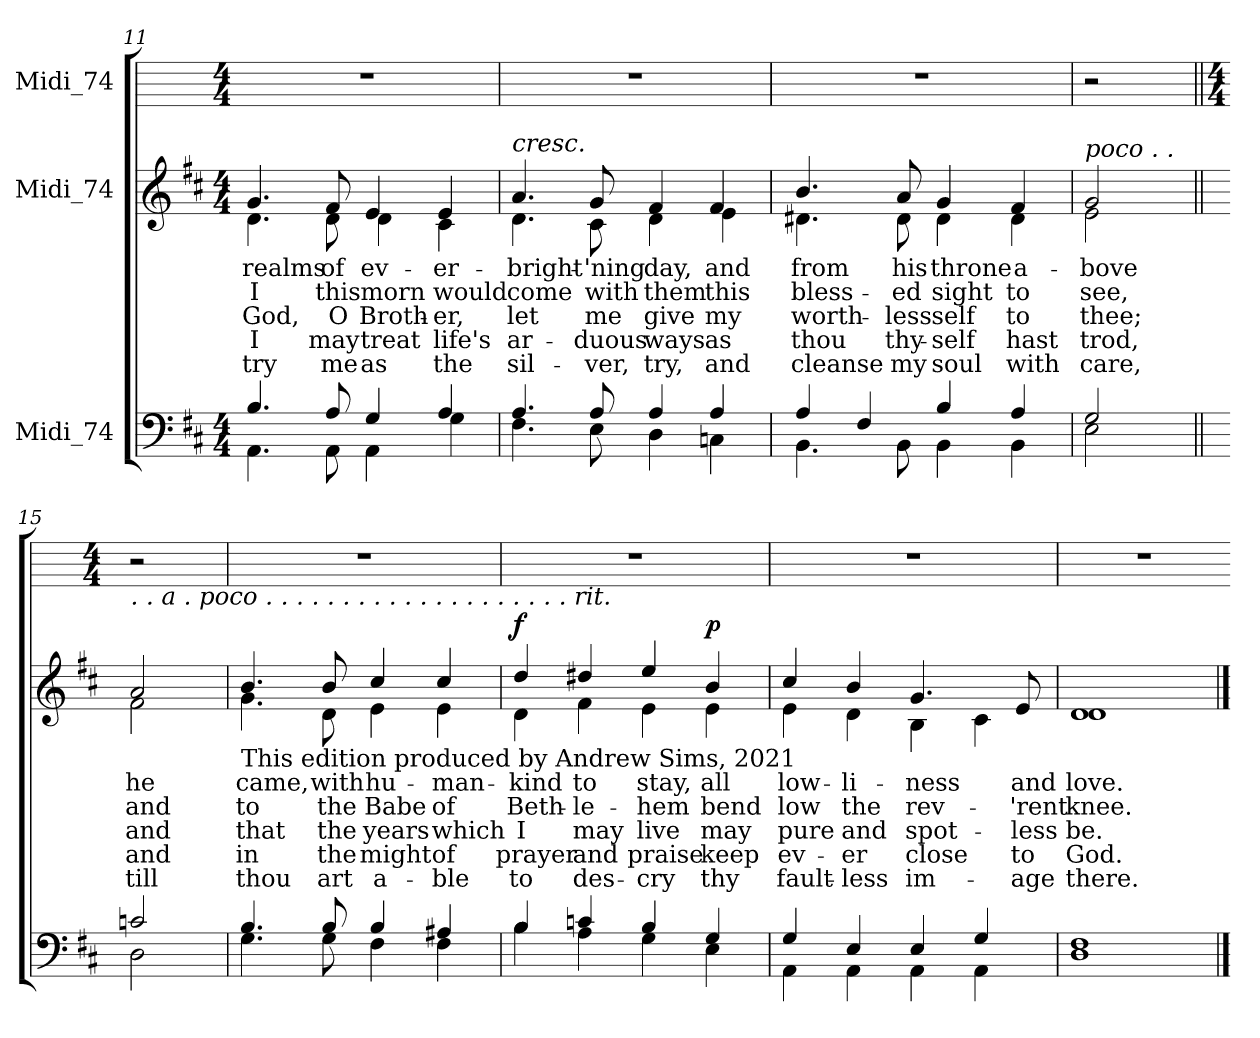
**kern	**kern	**text	**text	**text	**text	**text	**dynam	**kern
*part3	*part2	*part2	*part2	*part2	*part2	*part2	*part2	*part1
*staff3	*staff2	*staff2	*staff2	*staff2	*staff2	*staff2	*staff2	*staff1
*I"Midi_74	*I"Midi_74	*	*	*	*	*	*	*I"Midi_74
*clefF4	*clefG2	*	*	*	*	*	*	*
*k[f#c#]	*k[f#c#]	*	*	*	*	*	*	*
*D:	*D:	*	*	*	*	*	*	*
*M4/4	*M4/4	*	*	*	*	*	*	*M4/4
=11	=11	=11	=11	=11	=11	=11	=11	=11
*^	*	*	*	*	*	*	*	*
!	!	!	!LO:LY:b	!LO:LY:b	!LO:LY:b	!LO:LY:b	!LO:LY:b	!	!
*	*	*^	*	*	*	*	*	*	*
4.B/	4.AA\	4.g/	4.d\	realms	I	God,	I	try	.	1r
!	!	!	!	!LO:LY:b	!LO:LY:b	!LO:LY:b	!LO:LY:b	!LO:LY:b	!	!
8A/	8AA\	8f#/	8d\	of	this	O	may	me	.	.
!	!	!	!	!LO:LY:b	!LO:LY:b	!LO:LY:b	!LO:LY:b	!LO:LY:b	!	!
4G/	4AA\	4e/	4d\	ev-	-morn	Broth-	-treat	as	.	.
!	!	!	!	!LO:LY:b	!LO:LY:b	!LO:LY:b	!LO:LY:b	!LO:LY:b	!	!
4A/	4G\	4e/	4c#\	er-	-would	er,	life's	the	.	.
=12	=12	=12	=12	=12	=12	=12	=12	=12	=12	=12
!	!	!LO:TX:a:i:t=cresc.	!	!	!	!	!	!	!	!
!	!	!	!	!LO:LY:b	!LO:LY:b	!LO:LY:b	!LO:LY:b	!LO:LY:b	!	!
4.A/	4.F#\	4.a/	4.d\	bright-	-come	let	ar-	-sil-	.	1r
!	!	!	!	!LO:LY:b	!LO:LY:b	!LO:LY:b	!LO:LY:b	!LO:LY:b	!	!
8A/	8E\	8g/	8c#\	-'ning	with	me	duous	ver,	.	.
!	!	!	!	!LO:LY:b	!LO:LY:b	!LO:LY:b	!LO:LY:b	!LO:LY:b	!	!
4A/	4D\	4f#/	4d\	day,	them	give	ways	try,	.	.
!	!	!	!	!LO:LY:b	!LO:LY:b	!LO:LY:b	!LO:LY:b	!LO:LY:b	!	!
4A/	4Cn\	4f#/	4e\	and	this	my	as	and	.	.
=13	=13	=13	=13	=13	=13	=13	=13	=13	=13	=13
!	!	!	!	!LO:LY:b	!LO:LY:b	!LO:LY:b	!LO:LY:b	!LO:LY:b	!	!
4A/	4.BB\	4.b/	4.d#X\	from	bless-	-worth-	-thou	cleanse	.	1r
4F#/	.	.	.	.	.	.	.	.	.	.
!	!	!	!	!LO:LY:b	!LO:LY:b	!LO:LY:b	!LO:LY:b	!LO:LY:b	!	!
.	8BB\	8a/	8d#\	his	ed	less	thy-	-my	.	.
!	!	!	!	!LO:LY:b	!LO:LY:b	!LO:LY:b	!LO:LY:b	!LO:LY:b	!	!
4B/	4BB\	4g/	4d#\	throne	sight	self	self	soul	.	.
!	!	!	!	!LO:LY:b	!LO:LY:b	!LO:LY:b	!LO:LY:b	!LO:LY:b	!	!
4A/	4BB\	4f#/	4d#\	a-	-to	to	hast	with	.	.
=14	=14	=14	=14	=14	=14	=14	=14	=14	=14	=14
!	!	!LO:TX:a:i:t=poco   .   .	!	!	!	!	!	!	!	!
!	!	!	!	!LO:LY:b	!LO:LY:b	!LO:LY:b	!LO:LY:b	!LO:LY:b	!	!
2G/	2E\	2g/	2e\	bove	see,	thee;	trod,	care,	.	2r
!!LO:LB:g=z
=15||	=15||	=15||	=15||	=15||	=15||	=15||	=15||	=15||	=15||	=15||
*	*	*	*	*	*	*	*	*	*	*M4/4
!	!	!LO:TX:a:i:t=.   .   a   .   poco   .   .   .   .   .   .   .   .   .   .   .   .   .   .   .   .   .   .   .   .   rit.	!	!	!	!	!	!	!	!
!	!	!	!	!LO:LY:b	!LO:LY:b	!LO:LY:b	!LO:LY:b	!LO:LY:b	!	!
2cn/	2D\	2a/	2f#\	he	and	and	and	till	.	2r
=16	=16	=16	=16	=16	=16	=16	=16	=16	=16	=16
!	!	!LO:TX:b:t=This edition produced by Andrew Sims, 2021	!	!	!	!	!	!	!	!
!	!	!	!	!LO:LY:b	!LO:LY:b	!LO:LY:b	!LO:LY:b	!LO:LY:b	!	!
4.B/	4.G\	4.b/	4.g\	came,	to	that	in	thou	.	1r
!	!	!	!	!LO:LY:b	!LO:LY:b	!LO:LY:b	!LO:LY:b	!LO:LY:b	!	!
8B/	8G\	8b/	8d\	with	the	the	the	art	.	.
!	!	!	!	!LO:LY:b	!LO:LY:b	!LO:LY:b	!LO:LY:b	!LO:LY:b	!	!
4B/	4F#\	4cc#/	4e\	hu-	-Babe	years	might	a-	.	.
!	!	!	!	!LO:LY:b	!LO:LY:b	!LO:LY:b	!LO:LY:b	!LO:LY:b	!	!
4A#X/	4F#\	4cc#/	4e\	-man-	-of	which	of	ble	.	.
=17	=17	=17	=17	=17	=17	=17	=17	=17	=17	=17
!	!	!	!	!LO:LY:b	!LO:LY:b	!LO:LY:b	!LO:LY:b	!LO:LY:b	!LO:DY:a	!
4B/	4B\	4dd/	4d\	kind	Beth-	-I	prayer	to	f	1r
!	!	!	!	!LO:LY:b	!LO:LY:b	!LO:LY:b	!LO:LY:b	!LO:LY:b	!	!
4cn/	4A\	4dd#X/	4f#\	to	le-	-may	and	des-	.	.
!	!	!	!	!LO:LY:b	!LO:LY:b	!LO:LY:b	!LO:LY:b	!LO:LY:b	!	!
4B/	4G\	4ee/	4e\	-stay,	hem	live	praise	cry	.	.
!	!	!	!	!LO:LY:b	!LO:LY:b	!LO:LY:b	!LO:LY:b	!LO:LY:b	!LO:DY:a	!
4G/	4E\	4b/	4e\	all	bend	may	keep	thy	p	.
=18	=18	=18	=18	=18	=18	=18	=18	=18	=18	=18
!	!	!	!	!LO:LY:b	!LO:LY:b	!LO:LY:b	!LO:LY:b	!LO:LY:b	!	!
4G/	4AA\	4cc#/	4e\	low-	-low	pure	ev-	-fault-	.	1r
!	!	!	!	!LO:LY:b	!LO:LY:b	!LO:LY:b	!LO:LY:b	!LO:LY:b	!	!
4E/	4AA\	4b/	4d\	-li-	-the	and	er	less	.	.
!	!	!	!	!LO:LY:b	!LO:LY:b	!LO:LY:b	!LO:LY:b	!LO:LY:b	!	!
4E/	4AA\	4.g/	4B	ness	rev-	-spot-	-close	im-	.	.
4G/	4AA\	.	4c#\	.	.	.	.	.	.	.
!	!	!	!	!LO:LY:b	!LO:LY:b	!LO:LY:b	!LO:LY:b	!LO:LY:b	!	!
.	.	8e/	.	-and	'rent	less	to	age	.	.
=19	=19	=19	=19	=19	=19	=19	=19	=19	=19	=19
!	!	!	!	!LO:LY:b	!LO:LY:b	!LO:LY:b	!LO:LY:b	!LO:LY:b	!	!
1F#/	1D\	1d/	1d\	love.	knee.	be.	God.	there.	.	1r
*v	*v	*	*	*	*	*	*	*	*	*
*	*v	*v	*	*	*	*	*	*	*
==	==	=	=	=	=	=	=	=
*-	*-	*-	*-	*-	*-	*-	*-	*-
